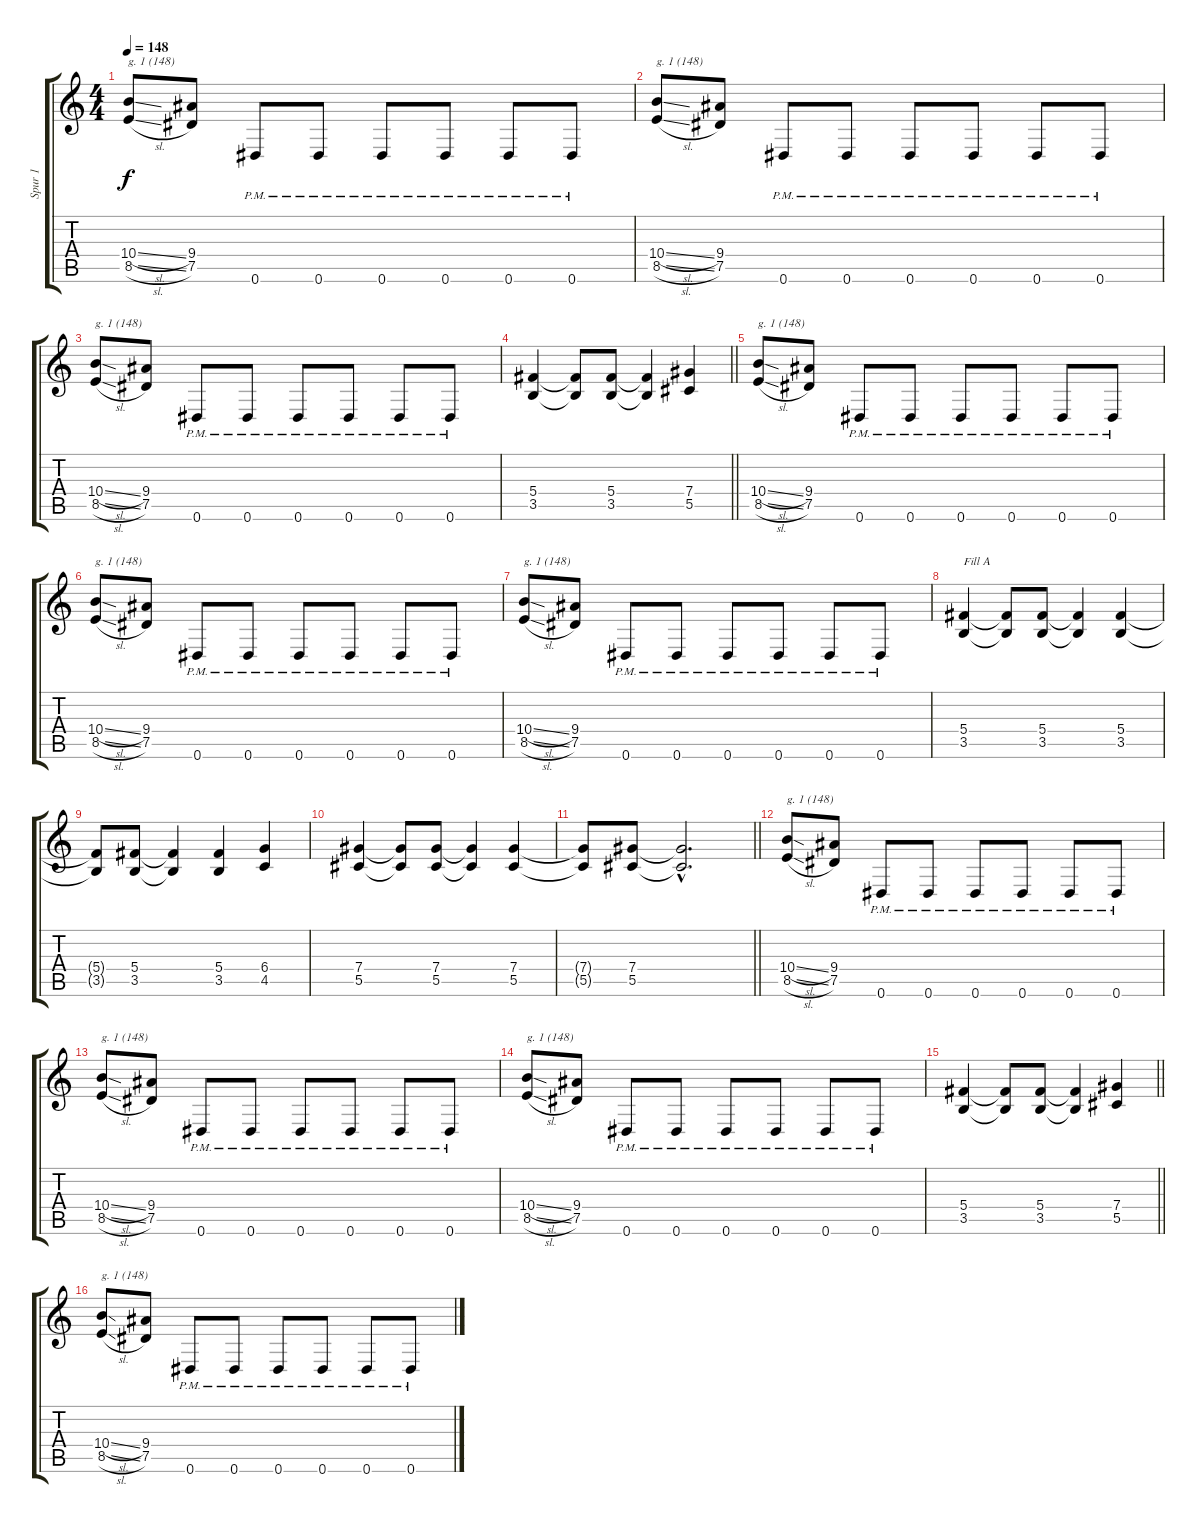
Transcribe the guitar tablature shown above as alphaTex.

\track ("Spur 1" "Spur 1") {instrument distortionguitar}
\staff {score tabs}
\tuning (Eb4 Bb3 Gb3 Db3 Ab2 Eb2) {hide}
\ts (4 4)
\tempo 148
\clef g2
\ks c
(10.4{sl} 8.5{sl}).8{txt "g. 1 (148)" dy f instrument distortionguitar} (9.4 7.5).8 0.6{pm}.8 0.6{pm}.8 0.6{pm}.8 0.6{pm}.8 0.6{pm}.8 0.6{pm}.8 |
(10.4{sl} 8.5{sl}).8{txt "g. 1 (148)"} (9.4 7.5).8 0.6{pm}.8 0.6{pm}.8 0.6{pm}.8 0.6{pm}.8 0.6{pm}.8 0.6{pm}.8 |
(10.4{sl} 8.5{sl}).8{txt "g. 1 (148)"} (9.4 7.5).8 0.6{pm}.8 0.6{pm}.8 0.6{pm}.8 0.6{pm}.8 0.6{pm}.8 0.6{pm}.8 |
\barLineRight lightlight
(5.4 3.5).4 (5.4{t} 3.5{t}).8 (5.4 3.5).8 (5.4{t} 3.5{t}).4 (7.4 5.5).4 |
(10.4{sl} 8.5{sl}).8{txt "g. 1 (148)"} (9.4 7.5).8 0.6{pm}.8 0.6{pm}.8 0.6{pm}.8 0.6{pm}.8 0.6{pm}.8 0.6{pm}.8 |
(10.4{sl} 8.5{sl}).8{txt "g. 1 (148)"} (9.4 7.5).8 0.6{pm}.8 0.6{pm}.8 0.6{pm}.8 0.6{pm}.8 0.6{pm}.8 0.6{pm}.8 |
(10.4{sl} 8.5{sl}).8{txt "g. 1 (148)"} (9.4 7.5).8 0.6{pm}.8 0.6{pm}.8 0.6{pm}.8 0.6{pm}.8 0.6{pm}.8 0.6{pm}.8 |
(5.4 3.5).4{txt "Fill A"} (5.4{t} 3.5{t}).8 (5.4 3.5).8 (5.4{t} 3.5{t}).4 (5.4 3.5).4 |
(5.4{t} 3.5{t}).8 (5.4 3.5).8 (5.4{t} 3.5{t}).4 (5.4 3.5).4 (6.4 4.5).4 |
(7.4 5.5).4 (7.4{t} 5.5{t}).8 (7.4 5.5).8 (7.4{t} 5.5{t}).4 (7.4 5.5).4 |
\barLineRight lightlight
(7.4{t} 5.5{t}).8 (7.4 5.5).8 (7.4{hac t} 5.5{hac t}).2{d} |
(10.4{sl} 8.5{sl}).8{txt "g. 1 (148)"} (9.4 7.5).8 0.6{pm}.8 0.6{pm}.8 0.6{pm}.8 0.6{pm}.8 0.6{pm}.8 0.6{pm}.8 |
(10.4{sl} 8.5{sl}).8{txt "g. 1 (148)"} (9.4 7.5).8 0.6{pm}.8 0.6{pm}.8 0.6{pm}.8 0.6{pm}.8 0.6{pm}.8 0.6{pm}.8 |
(10.4{sl} 8.5{sl}).8{txt "g. 1 (148)"} (9.4 7.5).8 0.6{pm}.8 0.6{pm}.8 0.6{pm}.8 0.6{pm}.8 0.6{pm}.8 0.6{pm}.8 |
\barLineRight lightlight
(5.4 3.5).4 (5.4{t} 3.5{t}).8 (5.4 3.5).8 (5.4{t} 3.5{t}).4 (7.4 5.5).4 |
(10.4{sl} 8.5{sl}).8{txt "g. 1 (148)"} (9.4 7.5).8 0.6{pm}.8 0.6{pm}.8 0.6{pm}.8 0.6{pm}.8 0.6{pm}.8 0.6{pm}.8
